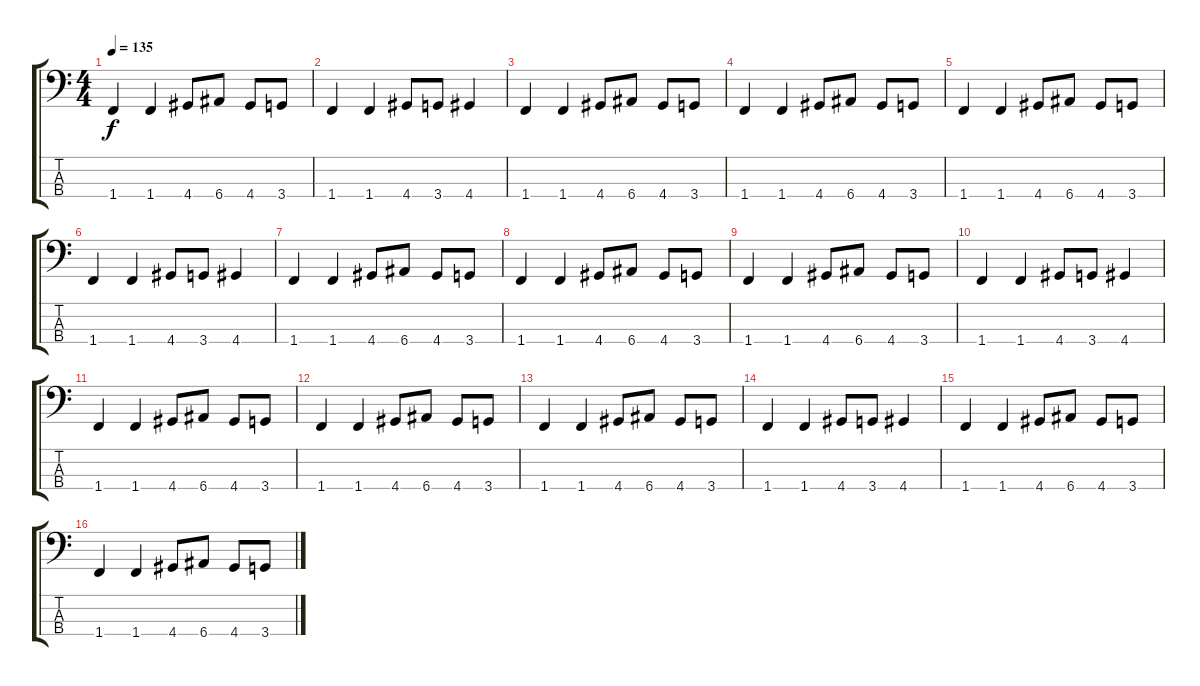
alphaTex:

\track "" {instrument electricbasspick}
\staff {score tabs}
\tuning (G2 D2 A1 E1) {hide}
\ts (4 4)
\tempo 135
\clef f4
\ks c
1.4.4{dy f} 1.4.4 4.4.8 6.4.8 4.4.8 3.4.8 |
1.4.4 1.4.4 4.4.8 3.4.8 4.4.4 |
1.4.4 1.4.4 4.4.8 6.4.8 4.4.8 3.4.8 |
1.4.4 1.4.4 4.4.8 6.4.8 4.4.8 3.4.8 |
1.4.4 1.4.4 4.4.8 6.4.8 4.4.8 3.4.8 |
1.4.4 1.4.4 4.4.8 3.4.8 4.4.4 |
1.4.4 1.4.4 4.4.8 6.4.8 4.4.8 3.4.8 |
1.4.4 1.4.4 4.4.8 6.4.8 4.4.8 3.4.8 |
1.4.4 1.4.4 4.4.8 6.4.8 4.4.8 3.4.8 |
1.4.4 1.4.4 4.4.8 3.4.8 4.4.4 |
1.4.4 1.4.4 4.4.8 6.4.8 4.4.8 3.4.8 |
1.4.4 1.4.4 4.4.8 6.4.8 4.4.8 3.4.8 |
1.4.4 1.4.4 4.4.8 6.4.8 4.4.8 3.4.8 |
1.4.4 1.4.4 4.4.8 3.4.8 4.4.4 |
1.4.4 1.4.4 4.4.8 6.4.8 4.4.8 3.4.8 |
1.4.4 1.4.4 4.4.8 6.4.8 4.4.8 3.4.8
